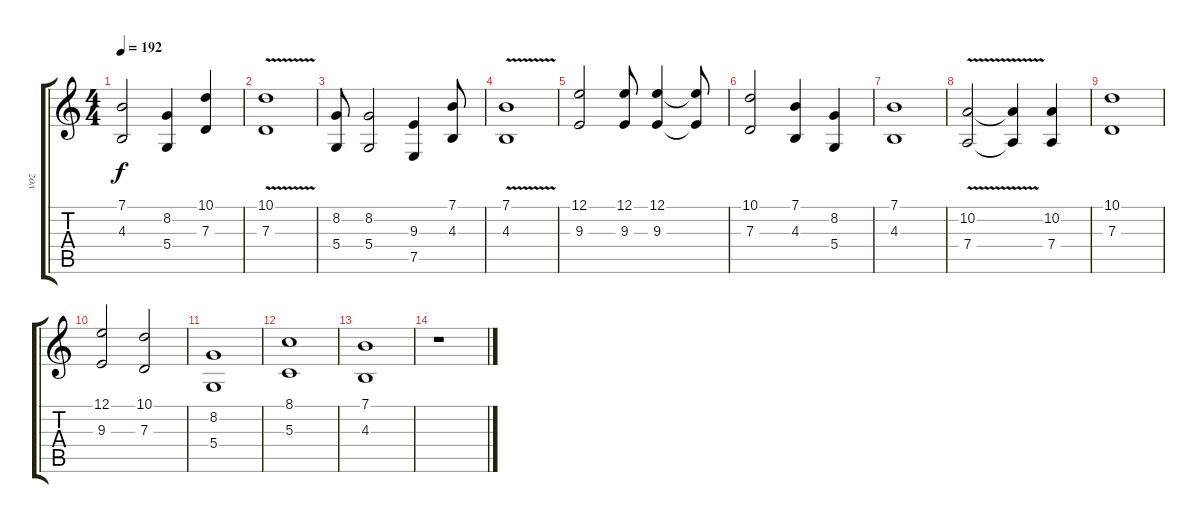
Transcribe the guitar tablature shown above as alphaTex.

\track ("voz" "voz") {instrument harmonica}
\staff {score tabs}
\tuning (E4 B3 G3 D3 A2 E2) {hide}
\ts (4 4)
\tempo 192
\clef g2
\ks c
(7.1 4.3).2{dy f} (8.2 5.4).4 (10.1 7.3).4 |
(10.1{v} 7.3{v}).1 |
(8.2 5.4).8 (8.2 5.4).2 (9.3 7.5).4 (7.1 4.3).8 |
(7.1{v} 4.3{v}).1 |
(12.1 9.3).2 (12.1 9.3).8 (12.1 9.3).4 (12.1{t} 9.3{t}).8 |
(10.1 7.3).2 (7.1 4.3).4 (8.2 5.4).4 |
(7.1 4.3).1 |
(10.2{v} 7.4).2 (10.2{t} 7.4{t}).4 (10.2 7.4).4 |
(10.1 7.3).1 |
(12.1 9.3).2 (10.1 7.3).2 |
(8.2 5.4).1 |
(8.1 5.3).1 |
(7.1 4.3).1 |
r.1
